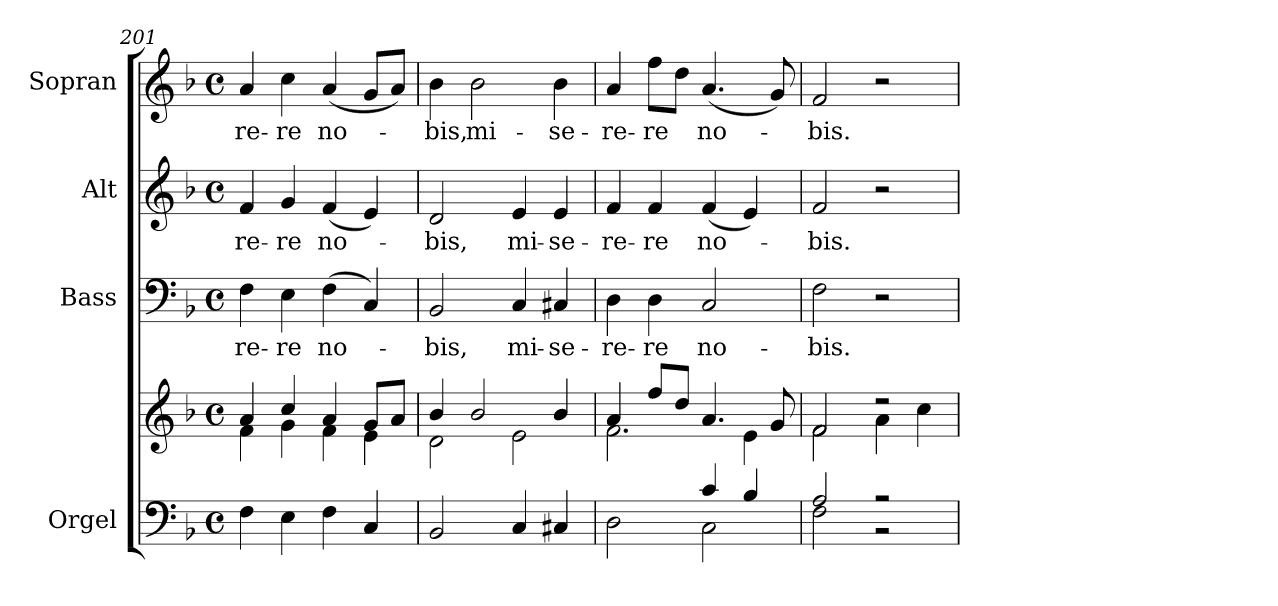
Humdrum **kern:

**kern	**kern	**kern	**text	**kern	**text	**kern	**text
*part4	*part4	*part3	*part3	*part2	*part2	*part1	*part1
*staff5	*staff4	*staff3	*staff3	*staff2	*staff2	*staff1	*staff1
*I"Orgel	*	*I"Bass	*	*I"Alt	*	*I"Sopran	*
*I'Org.	*	*I'B.	*	*I'A.	*	*I'S.	*
*clefF4	*clefG2	*clefF4	*	*clefG2	*	*clefG2	*
*k[b-]	*k[b-]	*k[b-]	*	*k[b-]	*	*k[b-]	*
*F:	*F:	*F:	*	*F:	*	*F:	*
*M4/4	*M4/4	*M4/4	*	*M4/4	*	*M4/4	*
*met(c)	*met(c)	*met(c)	*	*met(c)	*	*met(c)	*
=201	=201	=201	=201	=201	=201	=201	=201
*	*^	*	*	*	*	*	*
!	!	!	!	!LO:LY:b	!	!LO:LY:b	!	!LO:LY:b
4F\	4a/	4f\	4F\	-re-	4f/	-re-	4a/	-re-
!	!	!	!	!LO:LY:b	!	!LO:LY:b	!	!LO:LY:b
4E\	4cc/	4g\	4E\	-re	4g/	-re	4cc\	-re
!	!	!	!	!LO:LY:b	!	!LO:LY:b	!	!LO:LY:b
4F\	4a/	4f\	(>4F\	no-	(<4f/	no-	(<4a/	no-
4C/	8g/L	4e\	4C/)	.	4e/)	.	8g/L	.
.	8a/J	.	.	.	.	.	8a/J)	.
=202	=202	=202	=202	=202	=202	=202	=202	=202
!	!	!	!	!LO:LY:b	!	!LO:LY:b	!	!LO:LY:b
2BB-/	4b-/	2d\	2BB-/	-bis,	2d/	-bis,	4b-\	-bis,
!	!	!	!	!	!	!	!	!LO:LY:b
.	2b-/	.	.	.	.	.	2b-\	mi-
!	!	!	!	!LO:LY:b	!	!LO:LY:b	!	!
4C/	.	2e\	4C/	mi-	4e/	mi-	.	.
!	!	!	!	!LO:LY:b	!	!LO:LY:b	!	!LO:LY:b
4C#X/	4b-/	.	4C#X/	-se-	4e/	-se-	4b-\	-se-
!!LO:LB:g=z
=203	=203	=203	=203	=203	=203	=203	=203	=203
*^	*	*	*	*	*	*	*	*
!	!	!	!	!	!LO:LY:b	!	!LO:LY:b	!	!LO:LY:b
2ryy	2D\	4a/	2.f\	4D\	-re-	4f/	-re-	4a/	-re-
!	!	!	!	!	!LO:LY:b	!	!LO:LY:b	!	!LO:LY:b
.	.	8ff/L	.	4D\	-re	4f/	-re	8ff\L	-re
.	.	8dd/J	.	.	.	.	.	8dd\J	.
!	!	!	!	!	!LO:LY:b	!	!LO:LY:b	!	!LO:LY:b
4c/	2C\	4.a/	.	2C/	no-	(<4f/	no-	(<4.a/	no-
4B-/	.	.	4e\	.	.	4e/)	.	.	.
.	.	8g/	.	.	.	.	.	8g/)	.
=204	=204	=204	=204	=204	=204	=204	=204	=204	=204
!	!	!	!	!	!LO:LY:b	!	!LO:LY:b	!	!LO:LY:b
2A/	2F\	2f/	2f\	2F\	-bis.	2f/	-bis.	2f/	-bis.
2r	2r	2rdd	4a\	2r	.	2r	.	2r	.
.	.	.	4cc\	.	.	.	.	.	.
*v	*v	*	*	*	*	*	*	*	*
*	*v	*v	*	*	*	*	*	*
=	=	=	=	=	=	=	=
*-	*-	*-	*-	*-	*-	*-	*-
